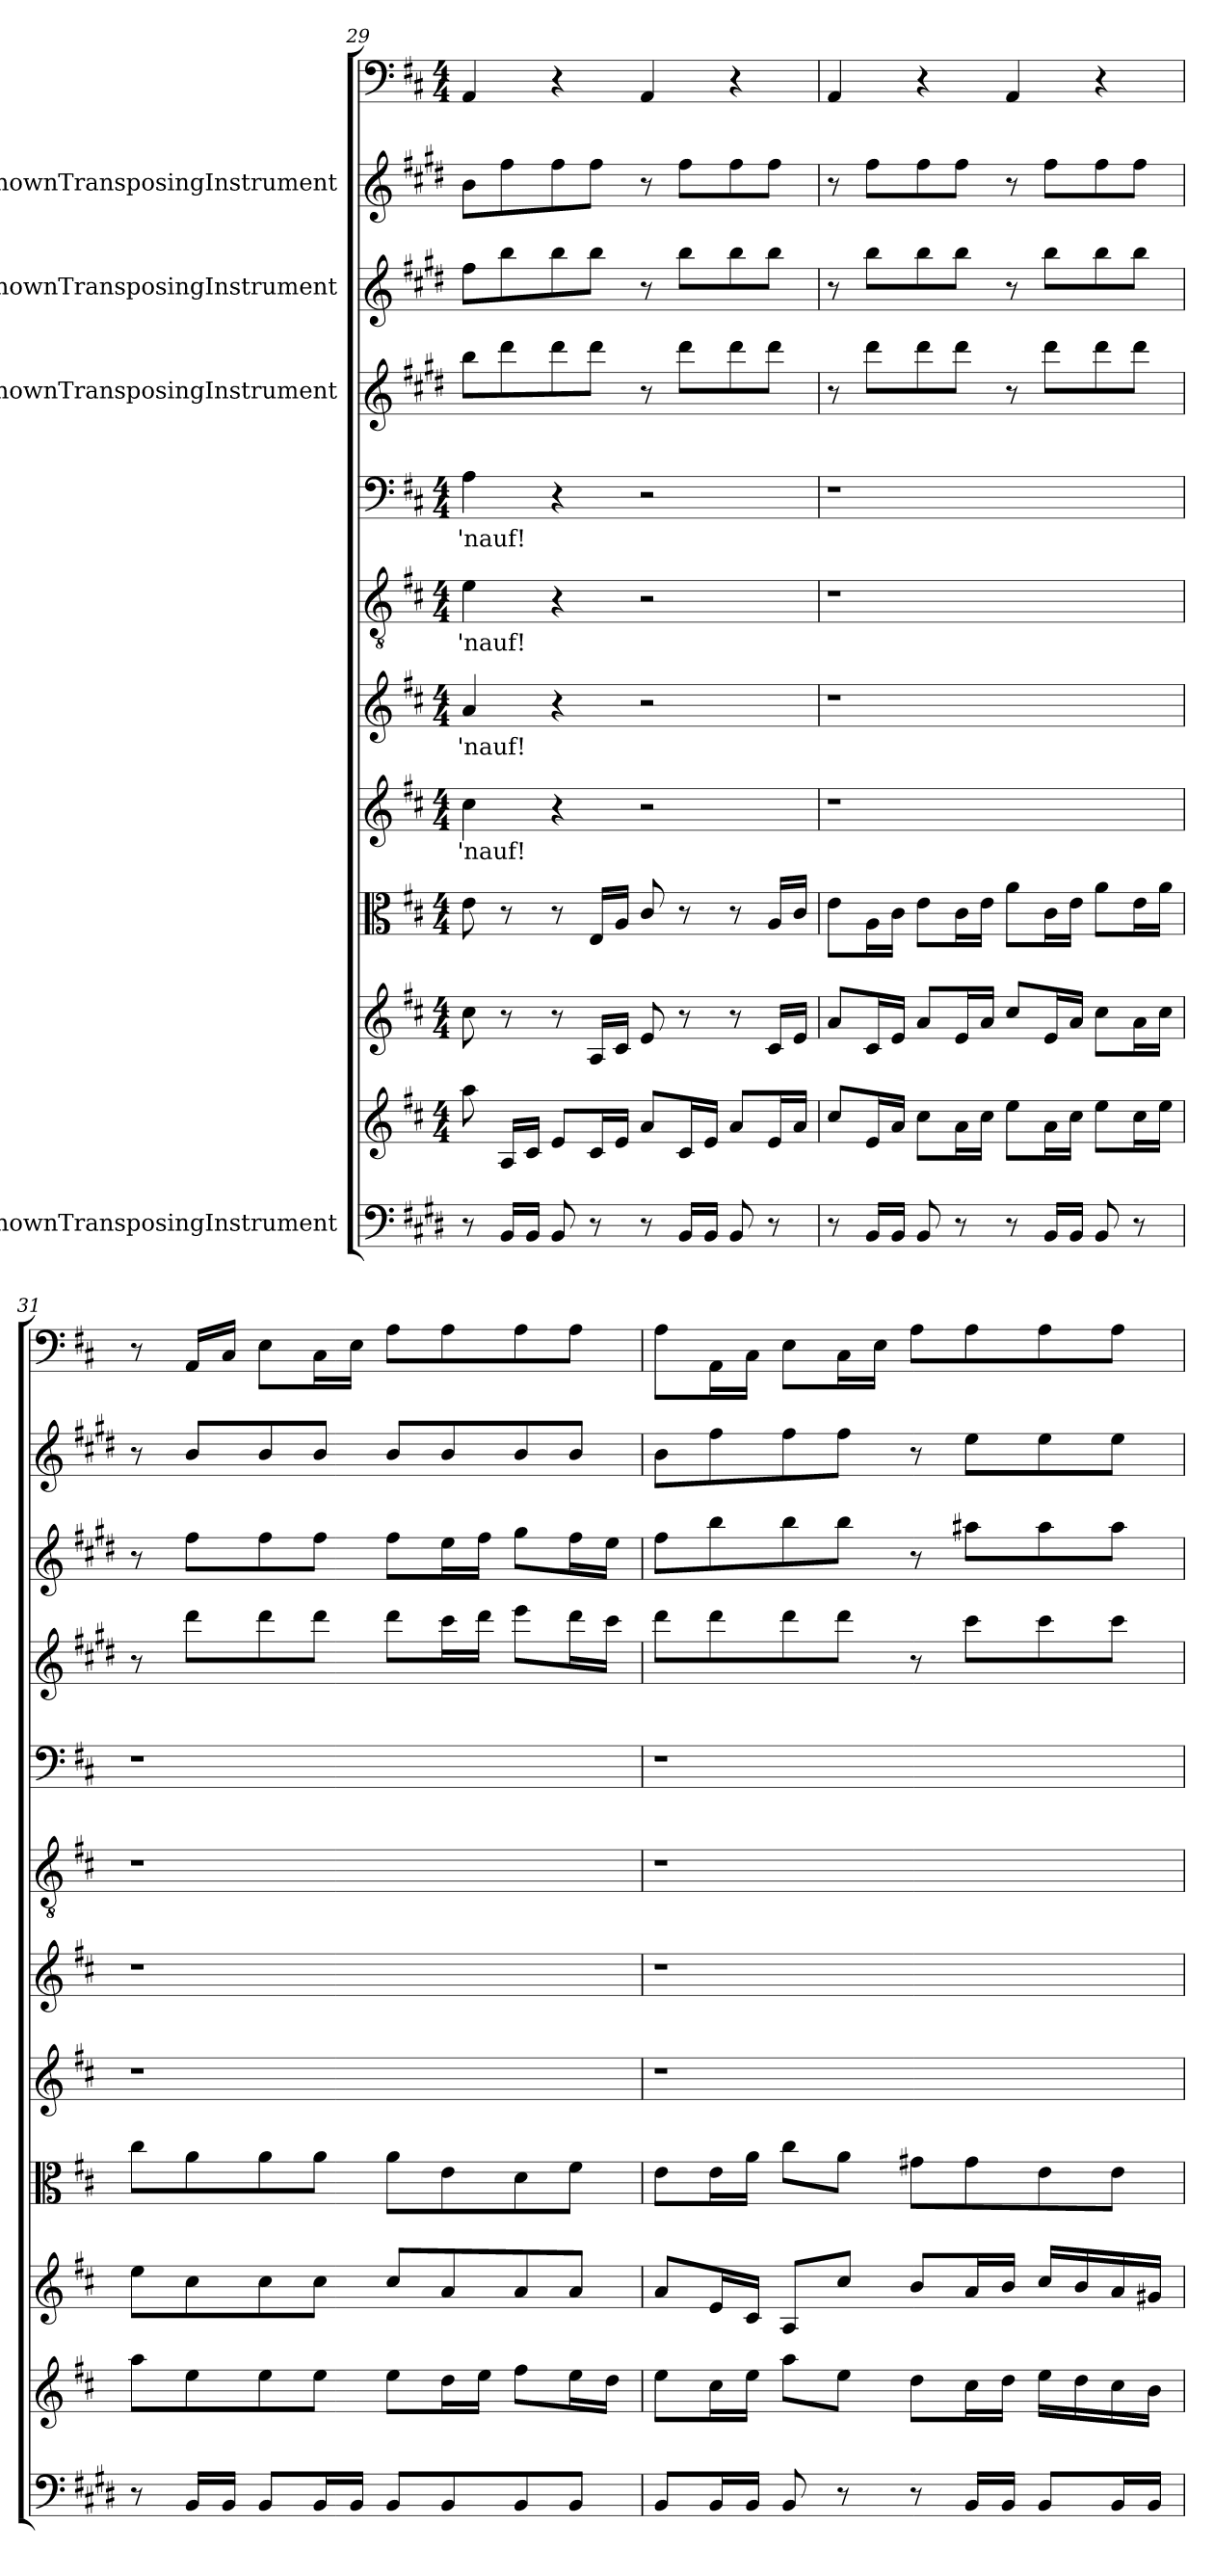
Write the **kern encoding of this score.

**kern	**kern	**kern	**kern	**kern	**text	**kern	**text	**kern	**text	**kern	**text	**kern	**kern	**kern	**kern
*part12	*part11	*part10	*part9	*part8	*part8	*part7	*part7	*part6	*part6	*part5	*part5	*part4	*part3	*part2	*part1
*staff12	*staff11	*staff10	*staff9	*staff8	*staff8	*staff7	*staff7	*staff6	*staff6	*staff5	*staff5	*staff4	*staff3	*staff2	*staff1
*I"UnknownTransposingInstrument	*	*	*	*	*	*	*	*	*	*	*	*I"UnknownTransposingInstrument	*I"UnknownTransposingInstrument	*I"UnknownTransposingInstrument	*
*clefF4	*clefG2	*clefG2	*clefC3	*clefG2	*	*clefG2	*	*clefGv2	*	*clefF4	*	*clefG2	*clefG2	*clefG2	*clefF4
*ITrd1c2	*	*	*	*	*	*	*	*	*	*	*	*ITrd1c2	*ITrd1c2	*ITrd1c2	*
*k[f#c#]	*k[f#c#]	*k[f#c#]	*k[f#c#]	*k[f#c#]	*	*k[f#c#]	*	*k[f#c#]	*	*k[f#c#]	*	*k[f#c#]	*k[f#c#]	*k[f#c#]	*k[f#c#]
*	*M4/4	*M4/4	*M4/4	*M4/4	*	*M4/4	*	*M4/4	*	*M4/4	*	*	*	*	*M4/4
=29	=29	=29	=29	=29	=29	=29	=29	=29	=29	=29	=29	=29	=29	=29	=29
8r	8aa\	8cc#\	8e\	4cc#\	'nauf!	4a/	'nauf!	4e\	'nauf!	4A\	'nauf!	8aa\L	8ee\L	8a\L	4AA/
16AA/LL	16A/LL	8r	8r	.	.	.	.	.	.	.	.	8ccc#\	8aa\	8ee\	.
16AA/JJ	16c#/JJ	.	.	.	.	.	.	.	.	.	.	.	.	.	.
8AA/	8e/L	8r	8r	4r	.	4r	.	4r	.	4r	.	8ccc#\	8aa\	8ee\	4r
8r	16c#/L	16A/LL	16E/LL	.	.	.	.	.	.	.	.	8ccc#\J	8aa\J	8ee\J	.
.	16e/JJ	16c#/JJ	16A/JJ	.	.	.	.	.	.	.	.	.	.	.	.
8r	8a/L	8e/	8c#/	2r	.	2r	.	2r	.	2r	.	8r	8r	8r	4AA/
16AA/LL	16c#/L	8r	8r	.	.	.	.	.	.	.	.	8ccc#\L	8aa\L	8ee\L	.
16AA/JJ	16e/JJ	.	.	.	.	.	.	.	.	.	.	.	.	.	.
8AA/	8a/L	8r	8r	.	.	.	.	.	.	.	.	8ccc#\	8aa\	8ee\	4r
8r	16e/L	16c#/LL	16A/LL	.	.	.	.	.	.	.	.	8ccc#\J	8aa\J	8ee\J	.
.	16a/JJ	16e/JJ	16c#/JJ	.	.	.	.	.	.	.	.	.	.	.	.
=30	=30	=30	=30	=30	=30	=30	=30	=30	=30	=30	=30	=30	=30	=30	=30
8r	8cc#/L	8a/L	8e\L	1r	.	1r	.	1r	.	1r	.	8r	8r	8r	4AA/
16AA/LL	16e/L	16c#/L	16A\L	.	.	.	.	.	.	.	.	8ccc#\L	8aa\L	8ee\L	.
16AA/JJ	16a/JJ	16e/JJ	16c#\JJ	.	.	.	.	.	.	.	.	.	.	.	.
8AA/	8cc#\L	8a/L	8e\L	.	.	.	.	.	.	.	.	8ccc#\	8aa\	8ee\	4r
8r	16a\L	16e/L	16c#\L	.	.	.	.	.	.	.	.	8ccc#\J	8aa\J	8ee\J	.
.	16cc#\JJ	16a/JJ	16e\JJ	.	.	.	.	.	.	.	.	.	.	.	.
8r	8ee\L	8cc#/L	8a\L	.	.	.	.	.	.	.	.	8r	8r	8r	4AA/
16AA/LL	16a\L	16e/L	16c#\L	.	.	.	.	.	.	.	.	8ccc#\L	8aa\L	8ee\L	.
16AA/JJ	16cc#\JJ	16a/JJ	16e\JJ	.	.	.	.	.	.	.	.	.	.	.	.
8AA/	8ee\L	8cc#\L	8a\L	.	.	.	.	.	.	.	.	8ccc#\	8aa\	8ee\	4r
8r	16cc#\L	16a\L	16e\L	.	.	.	.	.	.	.	.	8ccc#\J	8aa\J	8ee\J	.
.	16ee\JJ	16cc#\JJ	16a\JJ	.	.	.	.	.	.	.	.	.	.	.	.
=31	=31	=31	=31	=31	=31	=31	=31	=31	=31	=31	=31	=31	=31	=31	=31
8r	8aa\L	8ee\L	8cc#\L	1r	.	1r	.	1r	.	1r	.	8r	8r	8r	8r
16AA/LL	8ee\	8cc#\	8a\	.	.	.	.	.	.	.	.	8ccc#\L	8ee\L	8a/L	16AA/LL
16AA/JJ	.	.	.	.	.	.	.	.	.	.	.	.	.	.	16C#/JJ
8AA/L	8ee\	8cc#\	8a\	.	.	.	.	.	.	.	.	8ccc#\	8ee\	8a/	8E\L
16AA/L	8ee\J	8cc#\J	8a\J	.	.	.	.	.	.	.	.	8ccc#\J	8ee\J	8a/J	16C#\L
16AA/JJ	.	.	.	.	.	.	.	.	.	.	.	.	.	.	16E\JJ
8AA/L	8ee\L	8cc#/L	8a\L	.	.	.	.	.	.	.	.	8ccc#\L	8ee\L	8a/L	8A\L
8AA/	16dd\L	8a/	8e\	.	.	.	.	.	.	.	.	16bb\L	16dd\L	8a/	8A\
.	16ee\JJ	.	.	.	.	.	.	.	.	.	.	16ccc#\JJ	16ee\JJ	.	.
8AA/	8ff#\L	8a/	8d\	.	.	.	.	.	.	.	.	8ddd\L	8ff#\L	8a/	8A\
8AA/J	16ee\L	8a/J	8f#\J	.	.	.	.	.	.	.	.	16ccc#\L	16ee\L	8a/J	8A\J
.	16dd\JJ	.	.	.	.	.	.	.	.	.	.	16bb\JJ	16dd\JJ	.	.
=32	=32	=32	=32	=32	=32	=32	=32	=32	=32	=32	=32	=32	=32	=32	=32
8AA/L	8ee\L	8a/L	8e\L	1r	.	1r	.	1r	.	1r	.	8ccc#\L	8ee\L	8a\L	8A\L
16AA/L	16cc#\L	16e/L	16e\L	.	.	.	.	.	.	.	.	8ccc#\	8aa\	8ee\	16AA\L
16AA/JJ	16ee\JJ	16c#/JJ	16a\JJ	.	.	.	.	.	.	.	.	.	.	.	16C#\JJ
8AA/	8aa\L	8A/L	8cc#\L	.	.	.	.	.	.	.	.	8ccc#\	8aa\	8ee\	8E\L
8r	8ee\J	8cc#/J	8a\J	.	.	.	.	.	.	.	.	8ccc#\J	8aa\J	8ee\J	16C#\L
.	.	.	.	.	.	.	.	.	.	.	.	.	.	.	16E\JJ
8r	8dd\L	8b/L	8g#X\L	.	.	.	.	.	.	.	.	8r	8r	8r	8A\L
16AA/LL	16cc#\L	16a/L	8g#\	.	.	.	.	.	.	.	.	8bb\L	8gg#X\L	8dd\L	8A\
16AA/JJ	16dd\JJ	16b/JJ	.	.	.	.	.	.	.	.	.	.	.	.	.
8AA/L	16ee\LL	16cc#/LL	8e\	.	.	.	.	.	.	.	.	8bb\	8gg#\	8dd\	8A\
.	16dd\	16b/	.	.	.	.	.	.	.	.	.	.	.	.	.
16AA/L	16cc#\	16a/	8e\J	.	.	.	.	.	.	.	.	8bb\J	8gg#\J	8dd\J	8A\J
16AA/JJ	16b\JJ	16g#X/JJ	.	.	.	.	.	.	.	.	.	.	.	.	.
=	=	=	=	=	=	=	=	=	=	=	=	=	=	=	=
*-	*-	*-	*-	*-	*-	*-	*-	*-	*-	*-	*-	*-	*-	*-	*-
